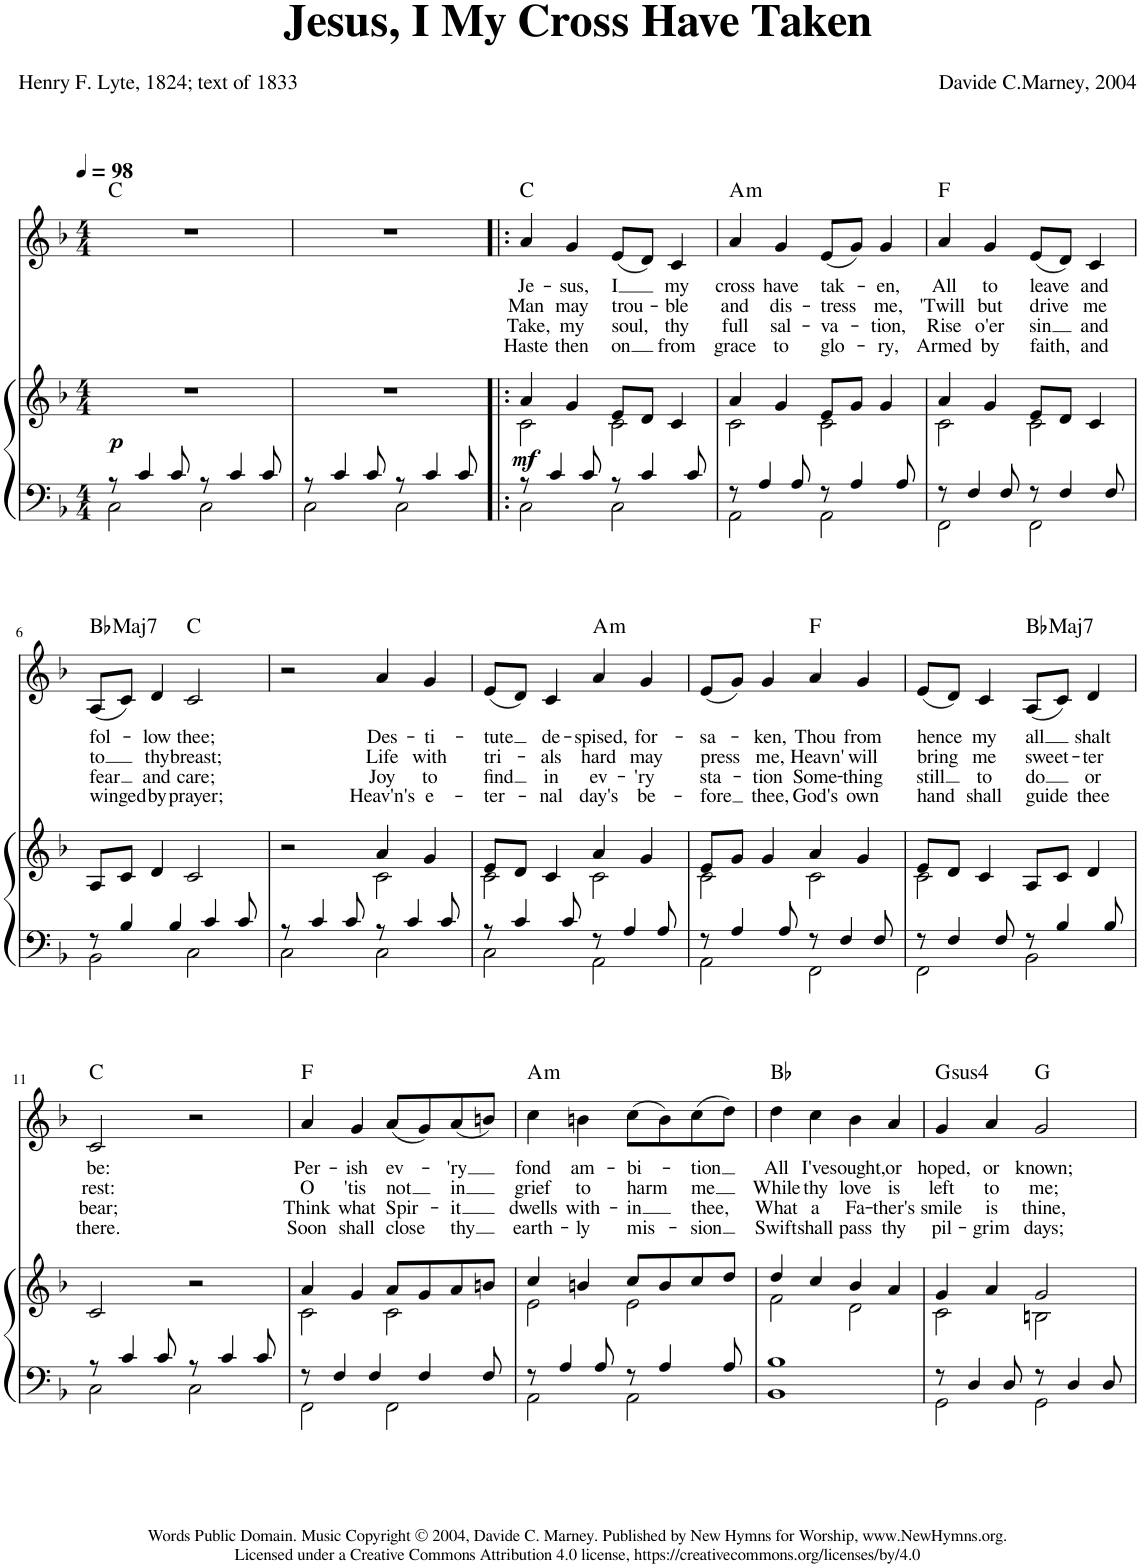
**kern	**kern	**dynam	**kern	**text	**text	**text	**text	**harte
*part2	*part2	*part2	*part1	*part1	*part1	*part1	*part1	*part1
*staff3	*staff2	*staff2/3	*staff1	*staff1	*staff1	*staff1	*staff1	*
*I"Keyboard	*	*	*I"Voice	*	*	*	*	*
*	*	*	*I'V	*	*	*	*	*
*clefF4	*clefG2	*	*clefG2	*	*	*	*	*
*k[b-]	*k[b-]	*	*k[b-]	*	*	*	*	*
*F:	*F:	*	*F:	*	*	*	*	*
*M4/4	*M4/4	*	*M4/4	*	*	*	*	*
*MM98	*MM98	*	*MM98	*	*	*	*	*
=1	=1	=1	=1	=1	=1	=1	=1	=1
*^	*	*	*	*	*	*	*	*
!	!	!	!LO:DY:b	!	!	!	!	!	!
8r	2C\	1r	p	1r	.	.	.	.	C:maj
4c/	.	.	.	.	.	.	.	.	.
8c/	.	.	.	.	.	.	.	.	.
8r	2C\	.	.	.	.	.	.	.	.
4c/	.	.	.	.	.	.	.	.	.
8c/	.	.	.	.	.	.	.	.	.
=2	=2	=2	=2	=2	=2	=2	=2	=2	=2
8r	2C\	1r	.	1r	.	.	.	.	.
4c/	.	.	.	.	.	.	.	.	.
8c/	.	.	.	.	.	.	.	.	.
8r	2C\	.	.	.	.	.	.	.	.
4c/	.	.	.	.	.	.	.	.	.
8c/	.	.	.	.	.	.	.	.	.
=3!|:	=3!|:	=3!|:	=3!|:	=3!|:	=3!|:	=3!|:	=3!|:	=3!|:	=3!|:
*	*	*^	*	*	*	*	*	*	*
!	!	!	!	!LO:DY:b	!	!LO:LY:b	!LO:LY:b	!LO:LY:b	!LO:LY:b	!
8r	2C\	4a/	2c\	mf	4a/	-Je-	-Man	-Take,	-Haste	C:maj
4c/	.	.	.	.	.	.	.	.	.	.
!	!	!	!	!	!	!LO:LY:b	!LO:LY:b	!LO:LY:b	!LO:LY:b	!
.	.	4g/	.	.	4g/	-sus,	-may	-my	-then	.
8c/	.	.	.	.	.	.	.	.	.	.
!	!	!	!	!	!	!LO:LY:b	!LO:LY:b	!LO:LY:b	!LO:LY:b	!
8r	2C\	8e/L	2c\	.	(8e/L	-I	-trou-	-soul,	-on	.
4c/	.	8d/J	.	.	8d/J)	.	.	.	.	.
!	!	!	!	!	!	!LO:LY:b	!LO:LY:b	!LO:LY:b	!LO:LY:b	!
.	.	4c/	.	.	4c/	-my	-ble	-thy	-from	.
8c/	.	.	.	.	.	.	.	.	.	.
=4	=4	=4	=4	=4	=4	=4	=4	=4	=4	=4
!	!	!	!	!	!	!LO:LY:b	!LO:LY:b	!LO:LY:b	!LO:LY:b	!LO:H:kt=m
8r	2AA\	4a/	2c\	.	4a/	-cross	-and	-full	-grace	A:min
4A/	.	.	.	.	.	.	.	.	.	.
!	!	!	!	!	!	!LO:LY:b	!LO:LY:b	!LO:LY:b	!LO:LY:b	!
.	.	4g/	.	.	4g/	-have	-dis-	-sal-	-to	.
8A/	.	.	.	.	.	.	.	.	.	.
!	!	!	!	!	!	!LO:LY:b	!LO:LY:b	!LO:LY:b	!LO:LY:b	!
8r	2AA\	8e/L	2c\	.	(8e/L	-tak-	-tress	-va-	-glo-	.
4A/	.	8g/J	.	.	8g/J)	.	.	.	.	.
!	!	!	!	!	!	!LO:LY:b	!LO:LY:b	!LO:LY:b	!LO:LY:b	!
.	.	4g/	.	.	4g/	-en,	-me,	-tion,	-ry,	.
8A/	.	.	.	.	.	.	.	.	.	.
=5	=5	=5	=5	=5	=5	=5	=5	=5	=5	=5
!	!	!	!	!	!	!LO:LY:b	!LO:LY:b	!LO:LY:b	!LO:LY:b	!
8r	2FF\	4a/	2c\	.	4a/	-All	-'Twill	-Rise	-Armed	F:maj
4F/	.	.	.	.	.	.	.	.	.	.
!	!	!	!	!	!	!LO:LY:b	!LO:LY:b	!LO:LY:b	!LO:LY:b	!
.	.	4g/	.	.	4g/	-to	-but	-o'er	-by	.
8F/	.	.	.	.	.	.	.	.	.	.
!	!	!	!	!	!	!LO:LY:b	!LO:LY:b	!LO:LY:b	!LO:LY:b	!
8r	2FF\	8e/L	2c\	.	(8e/L	-leave	-drive	-sin	-faith,	.
4F/	.	8d/J	.	.	8d/J)	.	.	.	.	.
!	!	!	!	!	!	!LO:LY:b	!LO:LY:b	!LO:LY:b	!LO:LY:b	!
.	.	4c/	.	.	4c/	-and	-me	-and	-and	.
8F/	.	.	.	.	.	.	.	.	.	.
*	*	*v	*v	*	*	*	*	*	*	*
!!LO:LB:g=z
=6	=6	=6	=6	=6	=6	=6	=6	=6	=6
!	!	!	!	!	!LO:LY:b	!LO:LY:b	!LO:LY:b	!LO:LY:b	!LO:H:kt=Maj7
8r	2BB-\	8A/L	.	(8A/L	-fol-	-to	-fear	-winged	Bb:maj7
4B-/	.	8c/J	.	8c/J)	.	.	.	.	.
!	!	!	!	!	!LO:LY:b	!LO:LY:b	!LO:LY:b	!LO:LY:b	!
.	.	4d/	.	4d/	-low	-thy	-and	-by	.
4B-/	.	.	.	.	.	.	.	.	.
!	!	!	!	!	!LO:LY:b	!LO:LY:b	!LO:LY:b	!LO:LY:b	!
.	2C\	2c/	.	2c/	-thee;	-breast;	-care;	-prayer;	C:maj
4c/	.	.	.	.	.	.	.	.	.
8c/	.	.	.	.	.	.	.	.	.
=7	=7	=7	=7	=7	=7	=7	=7	=7	=7
*	*	*^	*	*	*	*	*	*	*
8r	2C\	2r	2ryy	.	2r	.	.	.	.	.
4c/	.	.	.	.	.	.	.	.	.	.
8c/	.	.	.	.	.	.	.	.	.	.
!	!	!	!	!	!	!LO:LY:b	!LO:LY:b	!LO:LY:b	!LO:LY:b	!
8r	2C\	4a/	2c\	.	4a/	-Des-	-Life	-Joy	-Heav'n's	.
4c/	.	.	.	.	.	.	.	.	.	.
!	!	!	!	!	!	!LO:LY:b	!LO:LY:b	!LO:LY:b	!LO:LY:b	!
.	.	4g/	.	.	4g/	-ti-	-with	-to	-e-	.
8c/	.	.	.	.	.	.	.	.	.	.
=8	=8	=8	=8	=8	=8	=8	=8	=8	=8	=8
!	!	!	!	!	!	!LO:LY:b	!LO:LY:b	!LO:LY:b	!LO:LY:b	!
8r	2C\	8e/L	2c\	.	(8e/L	-tute	-tri-	-find	-ter-	.
4c/	.	8d/J	.	.	8d/J)	.	.	.	.	.
!	!	!	!	!	!	!LO:LY:b	!LO:LY:b	!LO:LY:b	!LO:LY:b	!
.	.	4c/	.	.	4c/	-de-	-als	-in	-nal	.
8c/	.	.	.	.	.	.	.	.	.	.
!	!	!	!	!	!	!LO:LY:b	!LO:LY:b	!LO:LY:b	!LO:LY:b	!LO:H:kt=m
8r	2AA\	4a/	2c\	.	4a/	-spised,	-hard	-ev-	-day's	A:min
4A/	.	.	.	.	.	.	.	.	.	.
!	!	!	!	!	!	!LO:LY:b	!LO:LY:b	!LO:LY:b	!LO:LY:b	!
.	.	4g/	.	.	4g/	-for-	-may	-'ry	-be-	.
8A/	.	.	.	.	.	.	.	.	.	.
=9	=9	=9	=9	=9	=9	=9	=9	=9	=9	=9
!	!	!	!	!	!	!LO:LY:b	!LO:LY:b	!LO:LY:b	!LO:LY:b	!
8r	2AA\	8e/L	2c\	.	(8e/L	-sa-	-press	-sta-	-fore	.
4A/	.	8g/J	.	.	8g/J)	.	.	.	.	.
!	!	!	!	!	!	!LO:LY:b	!LO:LY:b	!LO:LY:b	!LO:LY:b	!
.	.	4g/	.	.	4g/	-ken,	-me,	-tion	-thee,	.
8A/	.	.	.	.	.	.	.	.	.	.
!	!	!	!	!	!	!LO:LY:b	!LO:LY:b	!LO:LY:b	!LO:LY:b	!
8r	2FF\	4a/	2c\	.	4a/	-Thou	-Heavn'	-Some-	-God's	F:maj
4F/	.	.	.	.	.	.	.	.	.	.
!	!	!	!	!	!	!LO:LY:b	!LO:LY:b	!LO:LY:b	!LO:LY:b	!
.	.	4g/	.	.	4g/	-from	-will	-thing	-own	.
8F/	.	.	.	.	.	.	.	.	.	.
=10	=10	=10	=10	=10	=10	=10	=10	=10	=10	=10
!	!	!	!	!	!	!LO:LY:b	!LO:LY:b	!LO:LY:b	!LO:LY:b	!
8r	2FF\	8e/L	2c\	.	(8e/L	-hence	-bring	-still	-hand	.
4F/	.	8d/J	.	.	8d/J)	.	.	.	.	.
!	!	!	!	!	!	!LO:LY:b	!LO:LY:b	!LO:LY:b	!LO:LY:b	!
.	.	4c/	.	.	4c/	-my	-me	-to	-shall	.
8F/	.	.	.	.	.	.	.	.	.	.
!	!	!	!	!	!	!LO:LY:b	!LO:LY:b	!LO:LY:b	!LO:LY:b	!LO:H:kt=Maj7
8r	2BB-\	8A/L	2ryy	.	(8A/L	-all	-sweet-	-do	-guide	Bb:maj7
4B-/	.	8c/J	.	.	8c/J)	.	.	.	.	.
!	!	!	!	!	!	!LO:LY:b	!LO:LY:b	!LO:LY:b	!LO:LY:b	!
.	.	4d/	.	.	4d/	-shalt	-ter	-or	-thee	.
8B-/	.	.	.	.	.	.	.	.	.	.
*	*	*v	*v	*	*	*	*	*	*	*
!!LO:LB:g=z
=11	=11	=11	=11	=11	=11	=11	=11	=11	=11
!	!	!	!	!	!LO:LY:b	!LO:LY:b	!LO:LY:b	!LO:LY:b	!
8r	2C\	2c/	.	2c/	-be:	-rest:	-bear;	-there.	C:maj
4c/	.	.	.	.	.	.	.	.	.
8c/	.	.	.	.	.	.	.	.	.
8r	2C\	2r	.	2r	.	.	.	.	.
4c/	.	.	.	.	.	.	.	.	.
8c/	.	.	.	.	.	.	.	.	.
=12	=12	=12	=12	=12	=12	=12	=12	=12	=12
*	*	*^	*	*	*	*	*	*	*
!	!	!	!	!	!	!LO:LY:b	!LO:LY:b	!LO:LY:b	!LO:LY:b	!
8r	2FF\	4a/	2c\	.	4a/	-Per-	-O	-Think	-Soon	F:maj
4F/	.	.	.	.	.	.	.	.	.	.
!	!	!	!	!	!	!LO:LY:b	!LO:LY:b	!LO:LY:b	!LO:LY:b	!
.	.	4g/	.	.	4g/	-ish	-'tis	-what	-shall	.
4F/	.	.	.	.	.	.	.	.	.	.
!	!	!	!	!	!	!LO:LY:b	!LO:LY:b	!LO:LY:b	!LO:LY:b	!
.	2FF\	8a/L	2c\	.	(8a/L	-ev-	-not	-Spir-	-close	.
4F/	.	8g/	.	.	8g/)	.	.	.	.	.
!	!	!	!	!	!	!LO:LY:b	!LO:LY:b	!LO:LY:b	!LO:LY:b	!
.	.	8a/	.	.	(8a/	-'ry	-in	-it	-thy	.
8F/	.	8bn/J	.	.	8bn/J)	.	.	.	.	.
=13	=13	=13	=13	=13	=13	=13	=13	=13	=13	=13
!	!	!	!	!	!	!LO:LY:b	!LO:LY:b	!LO:LY:b	!LO:LY:b	!LO:H:kt=m
8r	2AA\	4cc/	2e\	.	4cc\	-fond	-grief	-dwells	-earth-	A:min
4A/	.	.	.	.	.	.	.	.	.	.
!	!	!	!	!	!	!LO:LY:b	!LO:LY:b	!LO:LY:b	!LO:LY:b	!
.	.	4bn/	.	.	4bn\	-am-	-to	-with-	-ly	.
8A/	.	.	.	.	.	.	.	.	.	.
!	!	!	!	!	!	!LO:LY:b	!LO:LY:b	!LO:LY:b	!LO:LY:b	!
8r	2AA\	8cc/L	2e\	.	(8cc\L	-bi-	-harm	-in	-mis-	.
4A/	.	8b/	.	.	8b\)	.	.	.	.	.
!	!	!	!	!	!	!LO:LY:b	!LO:LY:b	!LO:LY:b	!LO:LY:b	!
.	.	8cc/	.	.	(8cc\	-tion	-me	-thee,	-sion	.
8A/	.	8dd/J	.	.	8dd\J)	.	.	.	.	.
=14	=14	=14	=14	=14	=14	=14	=14	=14	=14	=14
!	!	!	!	!	!	!LO:LY:b	!LO:LY:b	!LO:LY:b	!LO:LY:b	!
1B-	1BB-	4dd/	2f\	.	4dd\	-All	-While	-What	-Swift	Bb:maj
!	!	!	!	!	!	!LO:LY:b	!LO:LY:b	!LO:LY:b	!LO:LY:b	!
.	.	4cc/	.	.	4cc\	-I've	-thy	-a	-shall	.
!	!	!	!	!	!	!LO:LY:b	!LO:LY:b	!LO:LY:b	!LO:LY:b	!
.	.	4b-/	2d\	.	4b-\	-sought,	-love	-Fa-	-pass	.
!	!	!	!	!	!	!LO:LY:b	!LO:LY:b	!LO:LY:b	!LO:LY:b	!
.	.	4a/	.	.	4a/	-or	-is	-ther's	-thy	.
=15	=15	=15	=15	=15	=15	=15	=15	=15	=15	=15
!	!	!	!	!	!	!LO:LY:b	!LO:LY:b	!LO:LY:b	!LO:LY:b	!LO:H:kt=4
8r	2GG\	4g/	2c\	.	4g/	-hoped,	-left	-smile	-pil-	G:sus4
4D/	.	.	.	.	.	.	.	.	.	.
!	!	!	!	!	!	!LO:LY:b	!LO:LY:b	!LO:LY:b	!LO:LY:b	!
.	.	4a/	.	.	4a/	-or	-to	-is	-grim	.
8D/	.	.	.	.	.	.	.	.	.	.
!	!	!	!	!	!	!LO:LY:b	!LO:LY:b	!LO:LY:b	!LO:LY:b	!
8r	2GG\	2g/	2Bn\	.	2g/	-known;	-me;	-thine,	-days;	G:maj
4D/	.	.	.	.	.	.	.	.	.	.
8D/	.	.	.	.	.	.	.	.	.	.
*v	*v	*	*	*	*	*	*	*	*	*
*	*v	*v	*	*	*	*	*	*	*
=	=	=	=	=	=	=	=	=
*-	*-	*-	*-	*-	*-	*-	*-	*-
